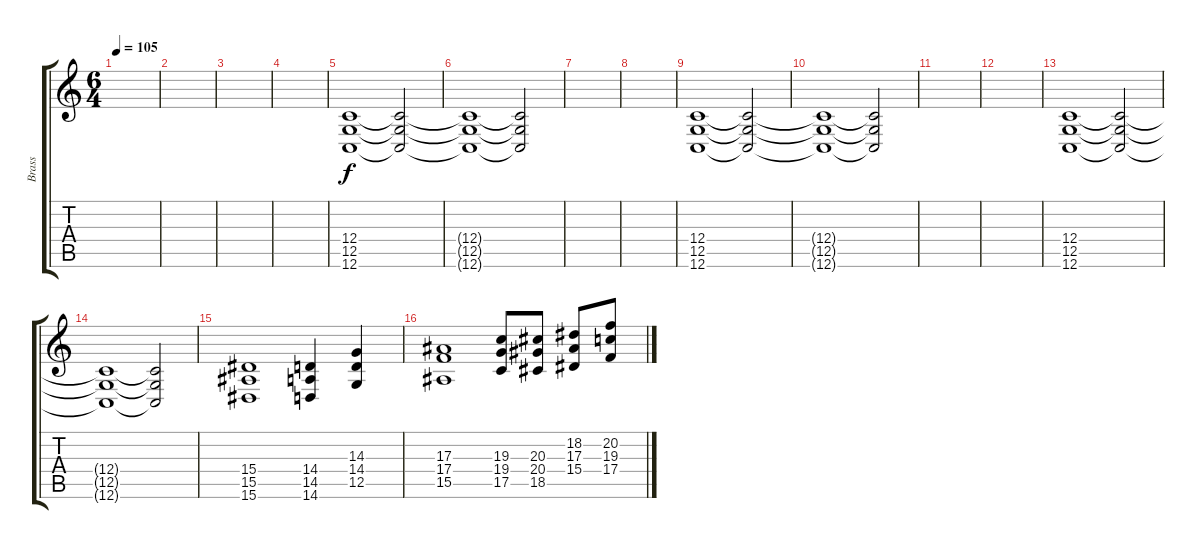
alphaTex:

\track ("Brass" "Brass") {instrument brasssection}
\staff {score tabs}
\tuning (D4 A3 F3 C3 G2 C2) {hide}
\ts (6 4)
\tempo 105
\clef g2
\ks c
|
|
|
|
(12.4 12.5 12.6).1 (12.4{t} 12.5{t} 12.6{t}).2 |
(12.4{t} 12.5{t} 12.6{t}).1 (12.4{t} 12.5{t} 12.6{t}).2 |
|
|
(12.4 12.5 12.6).1 (12.4{t} 12.5{t} 12.6{t}).2 |
(12.4{t} 12.5{t} 12.6{t}).1 (12.4{t} 12.5{t} 12.6{t}).2 |
|
|
(12.4 12.5 12.6).1 (12.4{t} 12.5{t} 12.6{t}).2 |
(12.4{t} 12.5{t} 12.6{t}).1 (12.4{t} 12.5{t} 12.6{t}).2 |
(15.4 15.5 15.6).1 (14.4 14.5 14.6).4 (14.3 14.4 12.5).4 |
(17.3 17.4 15.5).1 (19.3 19.4 17.5).8 (20.3 20.4 18.5).8 (18.2 17.3 15.4).8 (20.2 19.3 17.4).8
